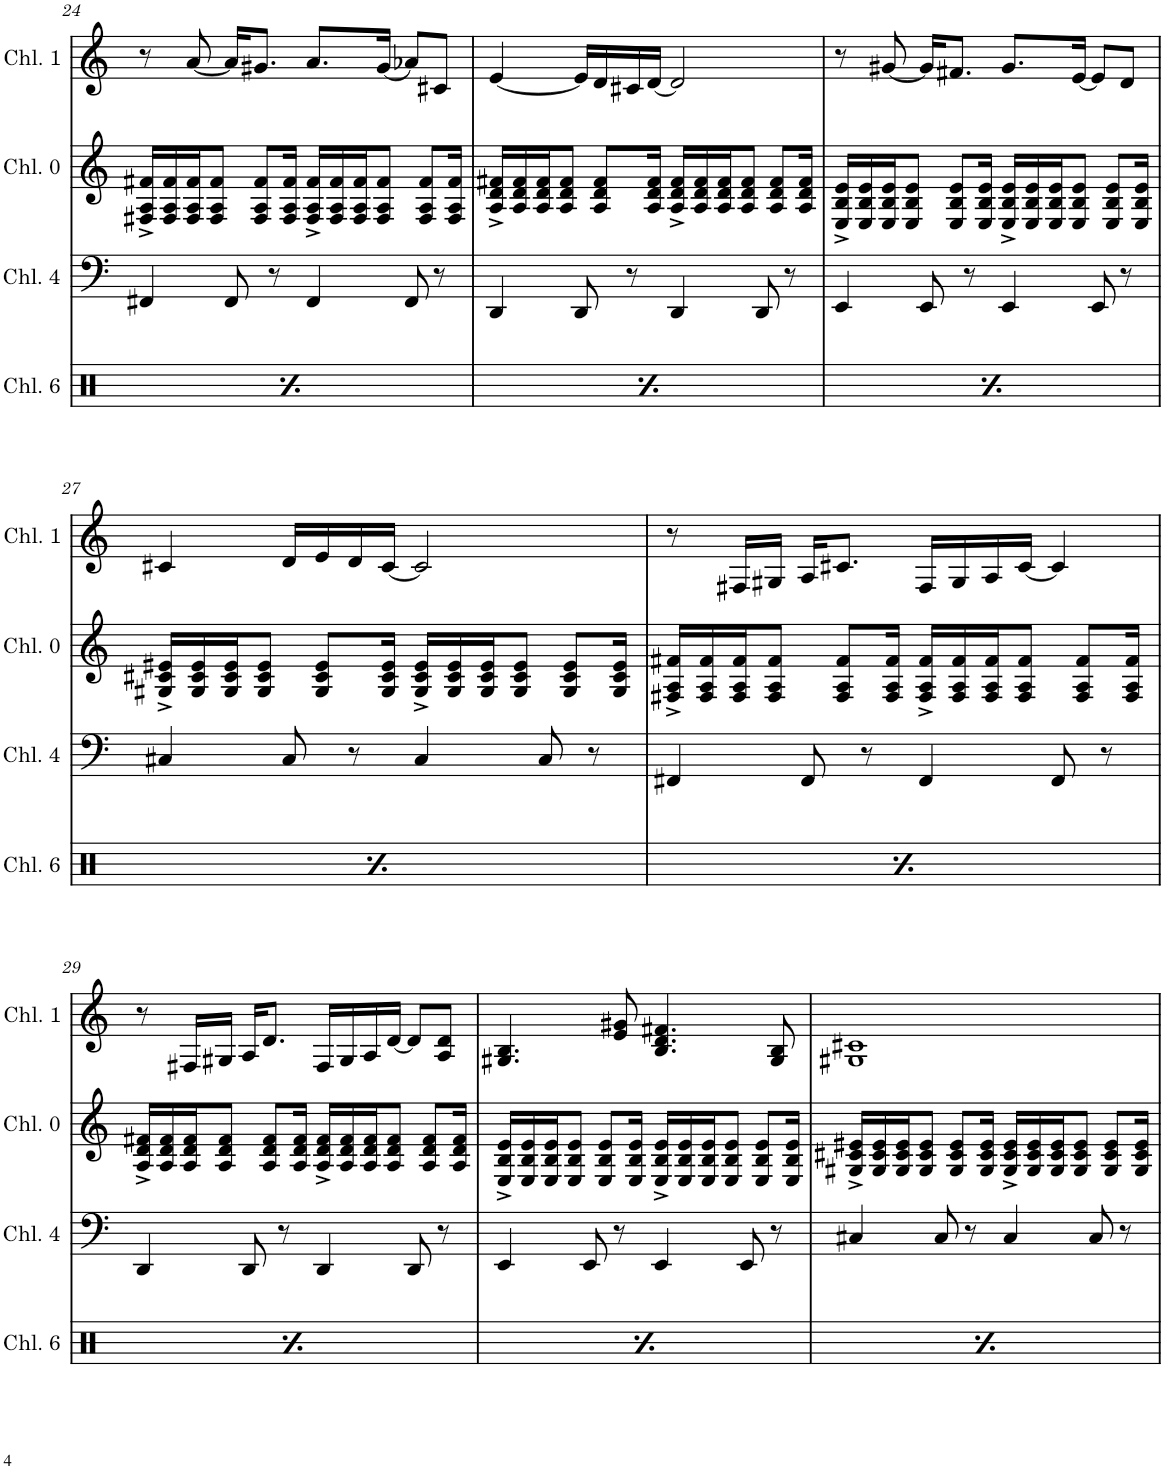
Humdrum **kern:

**kern	**dynam	**kern	**kern	**kern
*part4	*part4	*part3	*part2	*part1
*staff4	*staff4	*staff3	*staff2	*staff1
*I"Channel 6	*	*I"Channel 4	*I"Channel 0	*I"Channel 1
*I'Chl. 6	*	*I'Chl. 4	*I'Chl. 0	*I'Chl. 1
!!LO:PB:g=z
*clefX	*	*clefF4	*clefG2	*clefG2
*k[]	*	*k[]	*k[]	*k[]
*M4/4	*	*M4/4	*M4/4	*M4/4
*met(c)	*	*met(c)	*met(c)	*met(c)
=24	=24	=24	=24	=24
!	!LO:DY:b	!	!	!
16Rff^/LL	p	4FF#X/	16F#X/^ 16A/^ 16f#X/^LL	8r
16Rff/	.	.	16F#/ 16A/ 16f#/	.
16Rff/	.	.	16F#/ 16A/ 16f#/J	[8a/
16Rff^/JJ	.	.	8F#/ 8A/ 8f#/J	.
16Rff/LL	.	8FF#/	.	16a/KL]
16Rff/	.	.	8F#/ 8A/ 8f#/L	8.g#X/J
16Rff^/	.	8r	.	.
16Rff/JJ	.	.	16F#/ 16A/ 16f#/Jk	.
16Rff^/LL	.	4FF#/	16F#/^ 16A/^ 16f#/^LL	8.a/L
16Rff/	.	.	16F#/ 16A/ 16f#/	.
16Rff/	.	.	16F#/ 16A/ 16f#/J	.
16Rff^/JJ	.	.	8F#/ 8A/ 8f#/J	[16g#/Jk
16Rff^/LL	.	8FF#/	.	8a-X/L]
16Rff/	.	.	8F#/ 8A/ 8f#/L	.
16Rff/	.	8r	.	8c#X/J
16Rff^/JJ	.	.	16F#/ 16A/ 16f#/Jk	.
=25	=25	=25	=25	=25
!	!LO:DY:b	!	!	!
16Rff^/LL	p	4DD/	16A/^ 16d/^ 16f#X/^LL	[4e/
16Rff/	.	.	16A/ 16d/ 16f#/	.
16Rff/	.	.	16A/ 16d/ 16f#/J	.
16Rff^/JJ	.	.	8A/ 8d/ 8f#/J	.
16Rff/LL	.	8DD/	.	16e/LL]
16Rff/	.	.	8A/ 8d/ 8f#/L	16d/
16Rff^/	.	8r	.	16c#X/
16Rff/JJ	.	.	16A/ 16d/ 16f#/Jk	[16d/JJ
16Rff^/LL	.	4DD/	16A/^ 16d/^ 16f#/^LL	2d/]
16Rff/	.	.	16A/ 16d/ 16f#/	.
16Rff/	.	.	16A/ 16d/ 16f#/J	.
16Rff^/JJ	.	.	8A/ 8d/ 8f#/J	.
16Rff^/LL	.	8DD/	.	.
16Rff/	.	.	8A/ 8d/ 8f#/L	.
16Rff/	.	8r	.	.
16Rff^/JJ	.	.	16A/ 16d/ 16f#/Jk	.
=26	=26	=26	=26	=26
!	!LO:DY:b	!	!	!
16Rff^/LL	p	4EE/	16E/^ 16B/^ 16e/^LL	8r
16Rff/	.	.	16E/ 16B/ 16e/	.
16Rff/	.	.	16E/ 16B/ 16e/J	[8g#X/
16Rff^/JJ	.	.	8E/ 8B/ 8e/J	.
16Rff/LL	.	8EE/	.	16g#/KL]
16Rff/	.	.	8E/ 8B/ 8e/L	8.f#X/J
16Rff^/	.	8r	.	.
16Rff/JJ	.	.	16E/ 16B/ 16e/Jk	.
16Rff^/LL	.	4EE/	16E/^ 16B/^ 16e/^LL	8.g#/L
16Rff/	.	.	16E/ 16B/ 16e/	.
16Rff/	.	.	16E/ 16B/ 16e/J	.
16Rff^/JJ	.	.	8E/ 8B/ 8e/J	[16e/Jk
16Rff^/LL	.	8EE/	.	8e/L]
16Rff/	.	.	8E/ 8B/ 8e/L	.
16Rff/	.	8r	.	8d/J
16Rff^/JJ	.	.	16E/ 16B/ 16e/Jk	.
!!LO:LB:g=z
=27	=27	=27	=27	=27
!	!LO:DY:b	!	!	!
16Rff^/LL	p	4C#X/	16G#X/^ 16c#X/^ 16e#X/^LL	4c#X/
16Rff/	.	.	16G#/ 16c#/ 16e#/	.
16Rff/	.	.	16G#/ 16c#/ 16e#/J	.
16Rff^/JJ	.	.	8G#/ 8c#/ 8e#/J	.
16Rff/LL	.	8C#/	.	16d/LL
16Rff/	.	.	8G#/ 8c#/ 8e#/L	16e/
16Rff^/	.	8r	.	16d/
16Rff/JJ	.	.	16G#/ 16c#/ 16e#/Jk	[16c#/JJ
16Rff^/LL	.	4C#/	16G#/^ 16c#/^ 16e#/^LL	2c#/]
16Rff/	.	.	16G#/ 16c#/ 16e#/	.
16Rff/	.	.	16G#/ 16c#/ 16e#/J	.
16Rff^/JJ	.	.	8G#/ 8c#/ 8e#/J	.
16Rff^/LL	.	8C#/	.	.
16Rff/	.	.	8G#/ 8c#/ 8e#/L	.
16Rff/	.	8r	.	.
16Rff^/JJ	.	.	16G#/ 16c#/ 16e#/Jk	.
=28	=28	=28	=28	=28
!	!LO:DY:b	!	!	!
16Rff^/LL	p	4FF#X/	16F#X/^ 16A/^ 16f#X/^LL	8r
16Rff/	.	.	16F#/ 16A/ 16f#/	.
16Rff/	.	.	16F#/ 16A/ 16f#/J	16F#X/LL
16Rff^/JJ	.	.	8F#/ 8A/ 8f#/J	16G#X/JJ
16Rff/LL	.	8FF#/	.	16A/KL
16Rff/	.	.	8F#/ 8A/ 8f#/L	8.c#X/J
16Rff^/	.	8r	.	.
16Rff/JJ	.	.	16F#/ 16A/ 16f#/Jk	.
16Rff^/LL	.	4FF#/	16F#/^ 16A/^ 16f#/^LL	16F#/LL
16Rff/	.	.	16F#/ 16A/ 16f#/	16G#/
16Rff/	.	.	16F#/ 16A/ 16f#/J	16A/
16Rff^/JJ	.	.	8F#/ 8A/ 8f#/J	[16c#/JJ
16Rff^/LL	.	8FF#/	.	4c#/]
16Rff/	.	.	8F#/ 8A/ 8f#/L	.
16Rff/	.	8r	.	.
16Rff^/JJ	.	.	16F#/ 16A/ 16f#/Jk	.
!!LO:LB:g=z
=29	=29	=29	=29	=29
!	!LO:DY:b	!	!	!
16Rff^/LL	p	4DD/	16A/^ 16d/^ 16f#X/^LL	8r
16Rff/	.	.	16A/ 16d/ 16f#/	.
16Rff/	.	.	16A/ 16d/ 16f#/J	16F#X/LL
16Rff^/JJ	.	.	8A/ 8d/ 8f#/J	16G#X/JJ
16Rff/LL	.	8DD/	.	16A/KL
16Rff/	.	.	8A/ 8d/ 8f#/L	8.d/J
16Rff^/	.	8r	.	.
16Rff/JJ	.	.	16A/ 16d/ 16f#/Jk	.
16Rff^/LL	.	4DD/	16A/^ 16d/^ 16f#/^LL	16F#/LL
16Rff/	.	.	16A/ 16d/ 16f#/	16G#/
16Rff/	.	.	16A/ 16d/ 16f#/J	16A/
16Rff^/JJ	.	.	8A/ 8d/ 8f#/J	[16d/JJ
16Rff^/LL	.	8DD/	.	8d/L]
16Rff/	.	.	8A/ 8d/ 8f#/L	.
16Rff/	.	8r	.	8A/ 8d/J
16Rff^/JJ	.	.	16A/ 16d/ 16f#/Jk	.
=30	=30	=30	=30	=30
!	!LO:DY:b	!	!	!
16Rff^/LL	p	4EE/	16E/^ 16B/^ 16e/^LL	4.G#X/ 4.B/
16Rff/	.	.	16E/ 16B/ 16e/	.
16Rff/	.	.	16E/ 16B/ 16e/J	.
16Rff^/JJ	.	.	8E/ 8B/ 8e/J	.
16Rff/LL	.	8EE/	.	.
16Rff/	.	.	8E/ 8B/ 8e/L	.
16Rff^/	.	8r	.	8e/ 8g#X/
16Rff/JJ	.	.	16E/ 16B/ 16e/Jk	.
16Rff^/LL	.	4EE/	16E/^ 16B/^ 16e/^LL	4.B/ 4.d/ 4.f#X/
16Rff/	.	.	16E/ 16B/ 16e/	.
16Rff/	.	.	16E/ 16B/ 16e/J	.
16Rff^/JJ	.	.	8E/ 8B/ 8e/J	.
16Rff^/LL	.	8EE/	.	.
16Rff/	.	.	8E/ 8B/ 8e/L	.
16Rff/	.	8r	.	8G#/ 8B/
16Rff^/JJ	.	.	16E/ 16B/ 16e/Jk	.
=31	=31	=31	=31	=31
!	!LO:DY:b	!	!	!
16Rff^/LL	p	4C#X/	16G#X/^ 16c#X/^ 16e#X/^LL	1G#X 1c#X
16Rff/	.	.	16G#/ 16c#/ 16e#/	.
16Rff/	.	.	16G#/ 16c#/ 16e#/J	.
16Rff^/JJ	.	.	8G#/ 8c#/ 8e#/J	.
16Rff/LL	.	8C#/	.	.
16Rff/	.	.	8G#/ 8c#/ 8e#/L	.
16Rff^/	.	8r	.	.
16Rff/JJ	.	.	16G#/ 16c#/ 16e#/Jk	.
16Rff^/LL	.	4C#/	16G#/^ 16c#/^ 16e#/^LL	.
16Rff/	.	.	16G#/ 16c#/ 16e#/	.
16Rff/	.	.	16G#/ 16c#/ 16e#/J	.
16Rff^/JJ	.	.	8G#/ 8c#/ 8e#/J	.
16Rff^/LL	.	8C#/	.	.
16Rff/	.	.	8G#/ 8c#/ 8e#/L	.
16Rff/	.	8r	.	.
16Rff^/JJ	.	.	16G#/ 16c#/ 16e#/Jk	.
=	=	=	=	=
*-	*-	*-	*-	*-
